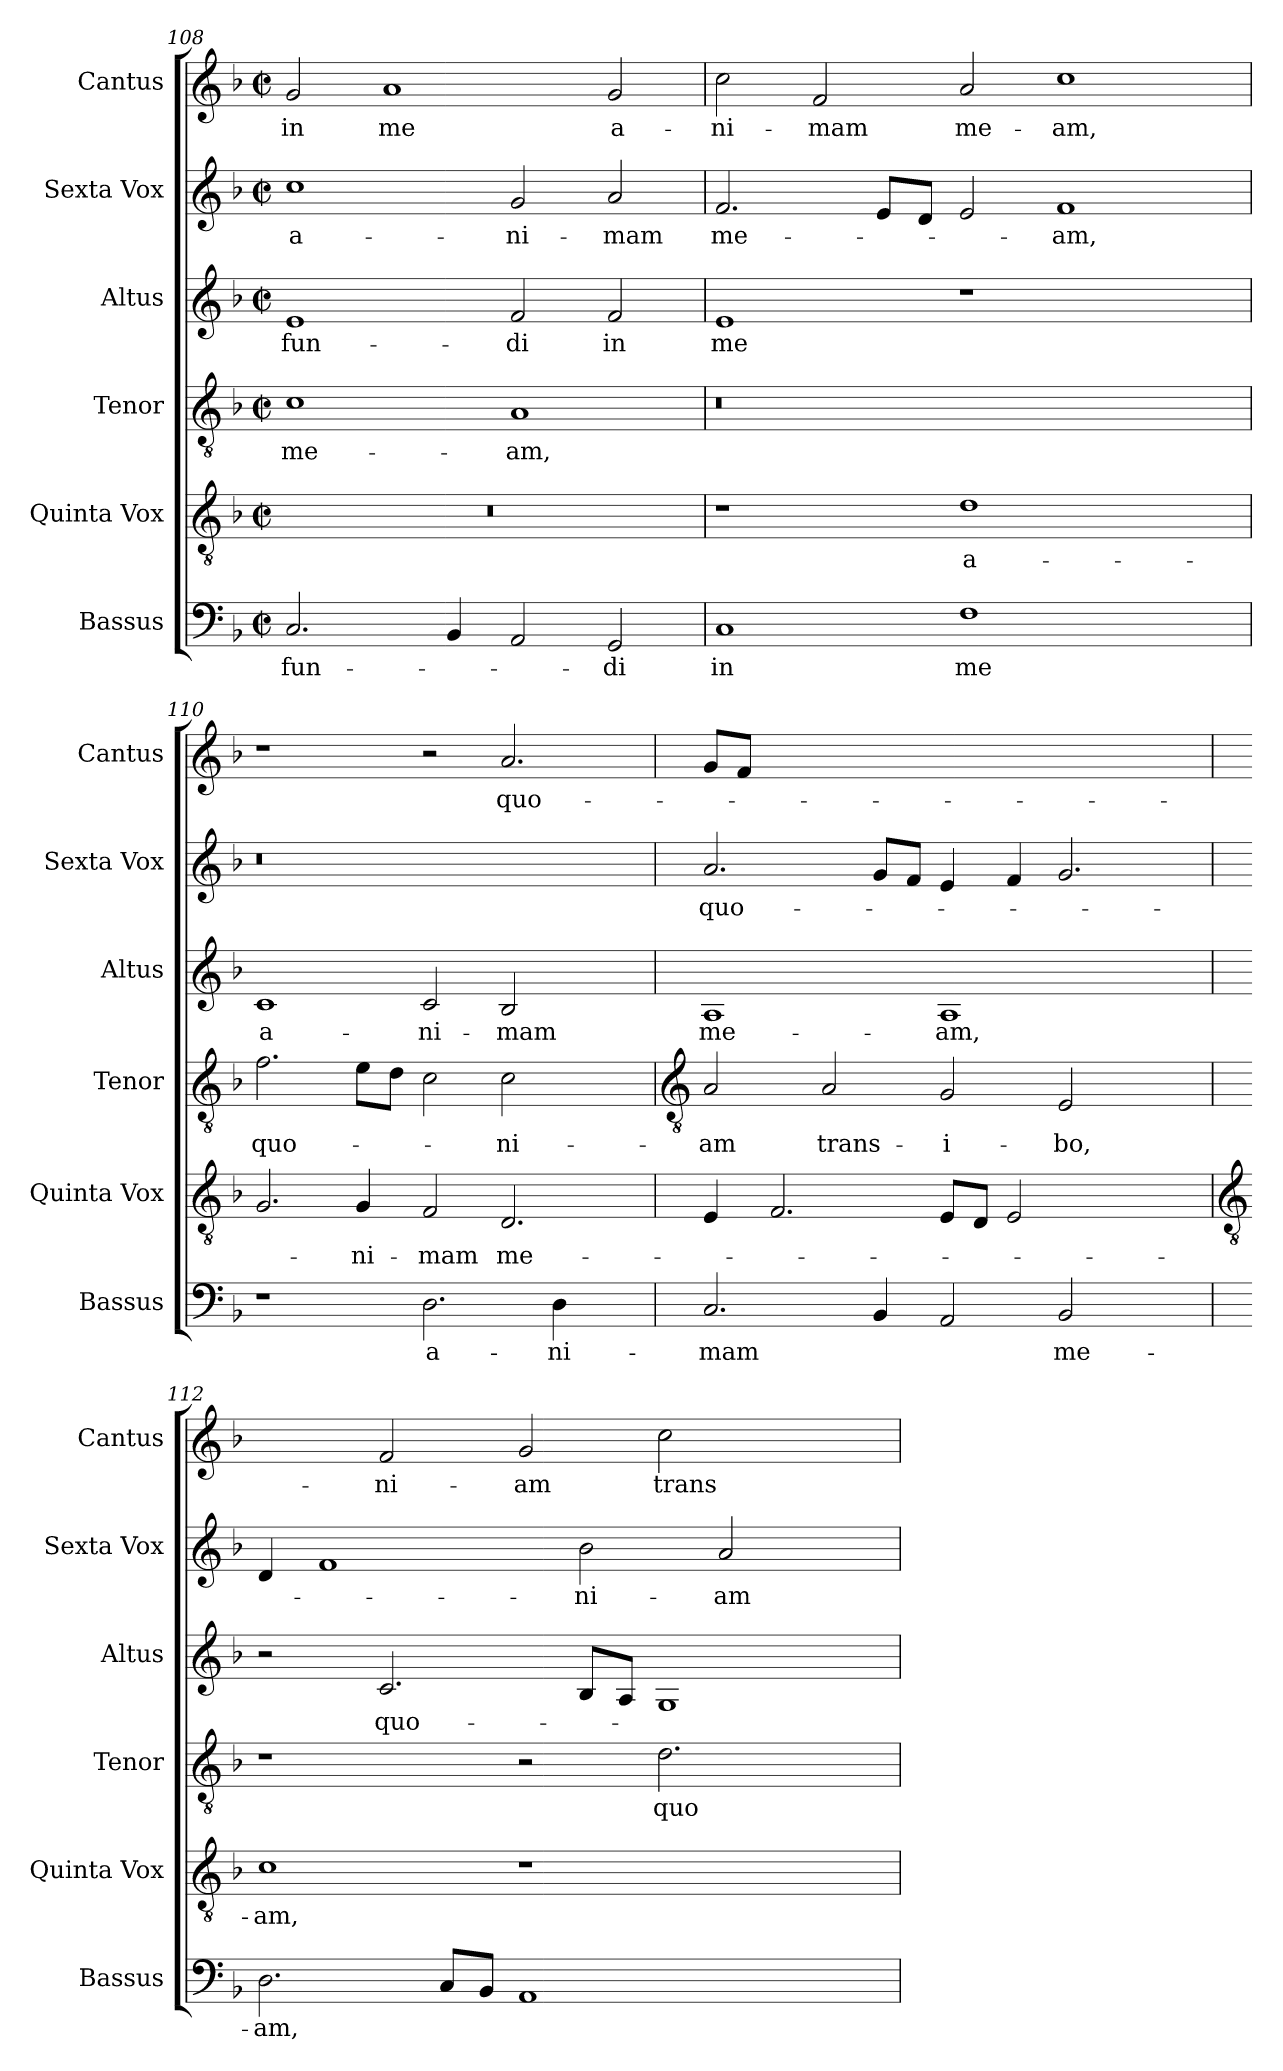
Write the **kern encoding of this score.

**kern	**text	**kern	**text	**kern	**text	**kern	**text	**kern	**text	**kern	**text
*part6	*part6	*part5	*part5	*part4	*part4	*part3	*part3	*part2	*part2	*part1	*part1
*staff6	*staff6	*staff5	*staff5	*staff4	*staff4	*staff3	*staff3	*staff2	*staff2	*staff1	*staff1
*I"Bassus	*	*I"Quinta Vox	*	*I"Tenor	*	*I"Altus	*	*I"Sexta Vox	*	*I"Cantus	*
*I'Bassus	*	*I'Quinta Vox	*	*I'Tenor	*	*I'Altus	*	*I'Sexta Vox	*	*I'Cantus	*
*clefF4	*	*clefGv2	*	*clefGv2	*	*clefG2	*	*clefG2	*	*clefG2	*
*k[b-]	*	*k[b-]	*	*k[b-]	*	*k[b-]	*	*k[b-]	*	*k[b-]	*
*F:	*	*F:	*	*F:	*	*F:	*	*F:	*	*F:	*
*M4/2	*	*M4/2	*	*M4/2	*	*M4/2	*	*M4/2	*	*M4/2	*
*met(c|)	*	*met(c|)	*	*met(c|)	*	*met(c|)	*	*met(c|)	*	*met(c|)	*
=108B	=108B	=108B	=108B	=108B	=108B	=108B	=108B	=108B	=108B	=108B	=108B
!	!LO:LY:b	!	!	!	!LO:LY:b	!	!LO:LY:b	!	!LO:LY:b	!	!LO:LY:b
2.C	-fun-	0r	.	1c	me-	1e	-fun-	1cc	a-	2g	in
!	!	!	!	!	!	!	!	!	!	!	!LO:LY:b
.	.	.	.	.	.	.	.	.	.	1a	me
4BB-	.	.	.	.	.	.	.	.	.	.	.
!	!	!	!	!	!LO:LY:b	!	!LO:LY:b	!	!LO:LY:b	!	!
2AA	.	.	.	1A	-am,	2f	-di	2g	-ni-	.	.
!	!LO:LY:b	!	!	!	!	!	!LO:LY:b	!	!LO:LY:b	!	!LO:LY:b
2GG	-di	.	.	.	.	2f	in	2a	-mam	2g	a-
=109A	=109A	=109A	=109A	=109A	=109A	=109A	=109A	=109A	=109A	=109A	=109A
!	!LO:LY:b	!	!	!	!	!	!LO:LY:b	!	!LO:LY:b	!	!LO:LY:b
1C	in	1r	.	0r	.	1e	me	2.f	me-	2cc	-ni-
!	!	!	!	!	!	!	!	!	!	!	!LO:LY:b
.	.	.	.	.	.	.	.	.	.	2f	-mam
.	.	.	.	.	.	.	.	8eL	.	.	.
.	.	.	.	.	.	.	.	8dJ	.	.	.
!	!LO:LY:b	!	!LO:LY:b	!	!	!	!	!	!	!	!LO:LY:b
1F	me	1d	a-	.	.	1r	.	2e	.	2a	me-
!	!	!	!	!	!	!	!	!	!LO:LY:b	!	!LO:LY:b
.	.	.	.	.	.	.	.	1f	-am,	1cc	-am,
2ryy	.	2ryy	.	2ryy	.	2ryy	.	.	.	.	.
=110A	=110A	=110A	=110A	=110A	=110A	=110A	=110A	=110A	=110A	=110A	=110A
!	!	!	!	!	!LO:LY:b	!	!LO:LY:b	!	!	!	!
1r	.	2.G	.	2.f	quo-	1c	a-	0r	.	1r	.
!	!	!	!LO:LY:b	!	!	!	!	!	!	!	!
.	.	4G	-ni-	8eL	.	.	.	.	.	.	.
.	.	.	.	8dJ	.	.	.	.	.	.	.
!	!LO:LY:b	!	!LO:LY:b	!	!	!	!LO:LY:b	!	!	!	!
2.D	a-	2F	-mam	2c	.	2c	-ni-	.	.	2r	.
!	!	!	!LO:LY:b	!	!LO:LY:b	!	!LO:LY:b	!	!	!	!LO:LY:b
.	.	2.D	me-	2c	-ni-	2B-	-mam	.	.	2.a	quo-
!	!LO:LY:b	!	!	!	!	!	!	!	!	!	!
4D	-ni-	.	.	.	.	.	.	.	.	.	.
4ryy	.	.	.	4ryy	.	4ryy	.	4ryy	.	.	.
!!LO:LB:g=z
=111A	=111A	=111A	=111A	=111A	=111A	=111A	=111A	=111A	=111A	=111A	=111A
*	*	*	*	*clefGv2	*	*	*	*	*	*	*
!	!LO:LY:b	!	!	!	!LO:LY:b	!	!LO:LY:b	!	!LO:LY:b	!	!
2.C	-mam	4E	.	2A	-am	1A	me-	2.a	quo-	8gL	.
.	.	.	.	.	.	.	.	.	.	8fJ	.
.	.	2.F	.	.	.	.	.	.	.	[2eyy	.
!	!	!	!	!	!LO:LY:b	!	!	!	!	!	!
.	.	.	.	2A	trans-	.	.	.	.	.	.
4BB-	.	.	.	.	.	.	.	8gL	.	1.ryy	.
.	.	.	.	.	.	.	.	8fJ	.	.	.
!	!	!	!	!	!LO:LY:b	!	!LO:LY:b	!	!	!	!
2AA	.	8EL	.	2G	-i-	1A	-am,	4e	.	.	.
.	.	8DJ	.	.	.	.	.	.	.	.	.
.	.	2E	.	.	.	.	.	4f	.	.	.
!	!LO:LY:b	!	!	!	!LO:LY:b	!	!	!	!	!	!
2BB-	me-	.	.	2E	-bo,	.	.	2.g	.	.	.
.	.	2ryy	.	.	.	.	.	.	.	.	.
4ryy	.	.	.	4ryy	.	4ryy	.	.	.	.	.
!!LO:LB:g=z
=112	=112	=112	=112	=112	=112	=112	=112	=112	=112	=112	=112
*	*	*clefGv2	*	*	*	*	*	*	*	*	*
!	!LO:LY:b	!	!LO:LY:b	!	!	!	!	!	!	!	!
2.D	-am,	1c	-am,	1r	.	2r	.	4d	.	2eyy]	.
.	.	.	.	.	.	.	.	1f	.	.	.
!	!	!	!	!	!	!	!LO:LY:b	!	!	!	!LO:LY:b
.	.	.	.	.	.	2.c	quo-	.	.	2f	-ni-
8CL	.	.	.	.	.	.	.	.	.	.	.
8BB-J	.	.	.	.	.	.	.	.	.	.	.
!	!	!	!	!	!	!	!	!	!	!	!LO:LY:b
1AA	.	1r	.	2r	.	.	.	.	.	2g	-am
!	!	!	!	!	!	!	!	!	!LO:LY:b	!	!
.	.	.	.	.	.	8B-L	.	2b-	-ni-	.	.
.	.	.	.	.	.	8AJ	.	.	.	.	.
!	!	!	!	!	!LO:LY:b	!	!	!	!	!	!LO:LY:b
.	.	.	.	2.d	quo-	1G	.	.	.	2cc	trans-
!	!	!	!	!	!	!	!	!	!LO:LY:b	!	!
.	.	.	.	.	.	.	.	2a	-am	.	.
2ryy	.	2ryy	.	.	.	.	.	.	.	2ryy	.
.	.	.	.	4ryy	.	.	.	4ryy	.	.	.
=	=	=	=	=	=	=	=	=	=	=	=
*-	*-	*-	*-	*-	*-	*-	*-	*-	*-	*-	*-
